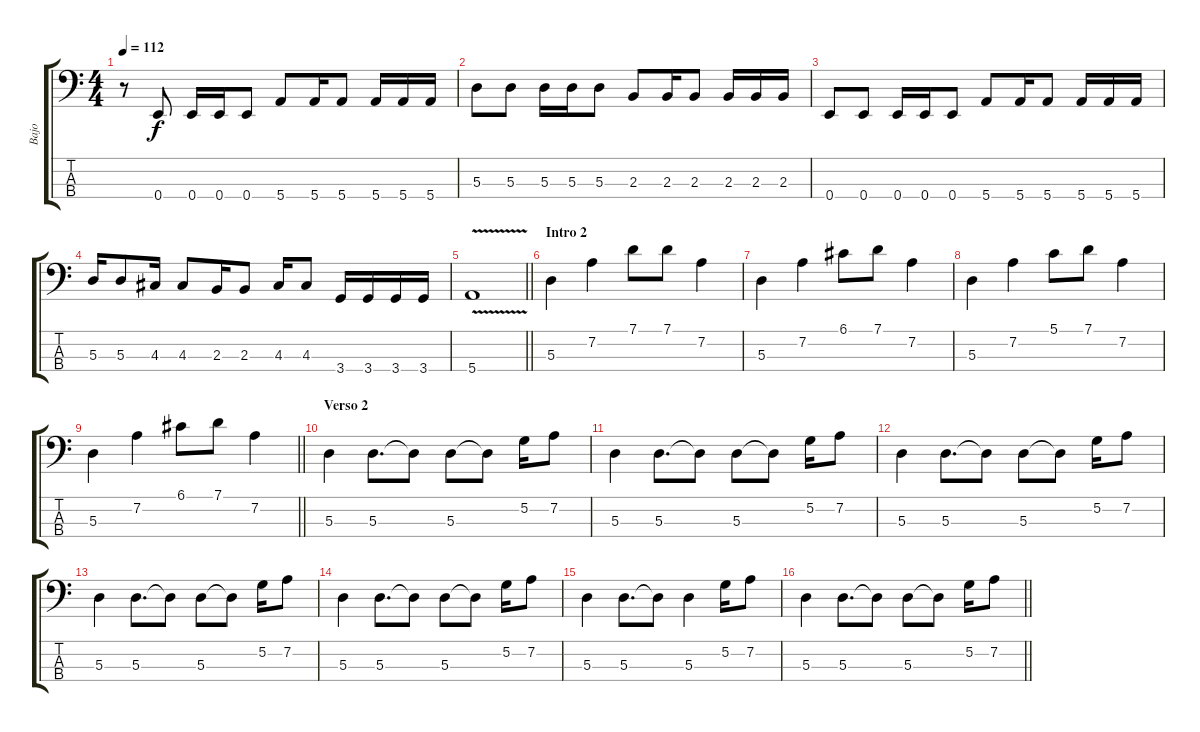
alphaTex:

\track ("Bajo" "Bajo") {instrument electricbasspick}
\staff {score tabs}
\tuning (G2 D2 A1 E1) {hide}
\ts (4 4)
\tempo 112
\clef f4
\ks c
r.8{dy f} 0.4.8 0.4.16 0.4.16 0.4.8 5.4.8 5.4.16 5.4.8 5.4.16 5.4.16 5.4.16 |
5.3.8 5.3.8 5.3.16 5.3.16 5.3.8 2.3.8 2.3.16 2.3.8 2.3.16 2.3.16 2.3.16 |
0.4.8 0.4.8 0.4.16 0.4.16 0.4.8 5.4.8 5.4.16 5.4.8 5.4.16 5.4.16 5.4.16 |
5.3.16 5.3.8 4.3.16 4.3.8 2.3.16 2.3.8 4.3.16 4.3.8 3.4.16 3.4.16 3.4.16 3.4.16 |
\barLineRight lightlight
5.4{v}.1 |
\section ("" "Intro 2")
5.3.4 7.2.4 7.1.8 7.1.8 7.2.4 |
5.3.4 7.2.4 6.1.8 7.1.8 7.2.4 |
5.3.4 7.2.4 5.1.8 7.1.8 7.2.4 |
\barLineRight lightlight
5.3.4 7.2.4 6.1.8 7.1.8 7.2.4 |
\section ("" "Verso 2")
5.3.4 5.3.8{d} 5.3{t}.8 5.3.8 5.3{t}.8 5.2.16 7.2.8 |
5.3.4 5.3.8{d} 5.3{t}.8 5.3.8 5.3{t}.8 5.2.16 7.2.8 |
5.3.4 5.3.8{d} 5.3{t}.8 5.3.8 5.3{t}.8 5.2.16 7.2.8 |
5.3.4 5.3.8{d} 5.3{t}.8 5.3.8 5.3{t}.8 5.2.16 7.2.8 |
5.3.4 5.3.8{d} 5.3{t}.8 5.3.8 5.3{t}.8 5.2.16 7.2.8 |
5.3.4 5.3.8{d} 5.3{t}.8 5.3.4 5.2.16 7.2.8 |
\barLineRight lightlight
5.3.4 5.3.8{d} 5.3{t}.8 5.3.8 5.3{t}.8 5.2.16 7.2.8
